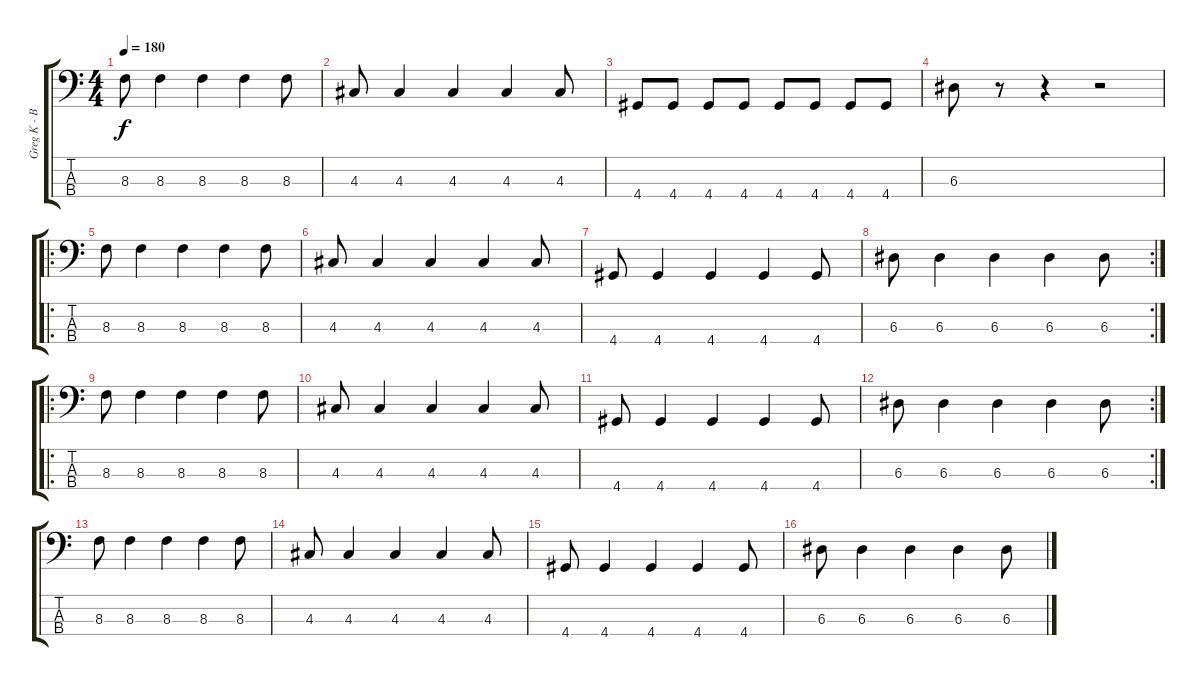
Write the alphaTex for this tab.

\track ("Greg K - Bass" "Greg K - B") {instrument electricbasspick}
\staff {score tabs}
\tuning (G2 D2 A1 E1) {hide}
\ts (4 4)
\tempo 180
\clef f4
\ks c
8.3.8{dy f} 8.3.4 8.3.4 8.3.4 8.3.8 |
4.3.8 4.3.4 4.3.4 4.3.4 4.3.8 |
4.4.8 4.4.8 4.4.8 4.4.8 4.4.8 4.4.8 4.4.8 4.4.8 |
6.3.8 r.8 r.4 r.2 |
\ro
8.3.8 8.3.4 8.3.4 8.3.4 8.3.8 |
4.3.8 4.3.4 4.3.4 4.3.4 4.3.8 |
4.4.8 4.4.4 4.4.4 4.4.4 4.4.8 |
\rc 2
6.3.8 6.3.4 6.3.4 6.3.4 6.3.8 |
\ro
8.3.8 8.3.4 8.3.4 8.3.4 8.3.8 |
4.3.8 4.3.4 4.3.4 4.3.4 4.3.8 |
4.4.8 4.4.4 4.4.4 4.4.4 4.4.8 |
\rc 2
6.3.8 6.3.4 6.3.4 6.3.4 6.3.8 |
8.3.8 8.3.4 8.3.4 8.3.4 8.3.8 |
4.3.8 4.3.4 4.3.4 4.3.4 4.3.8 |
4.4.8 4.4.4 4.4.4 4.4.4 4.4.8 |
6.3.8 6.3.4 6.3.4 6.3.4 6.3.8
